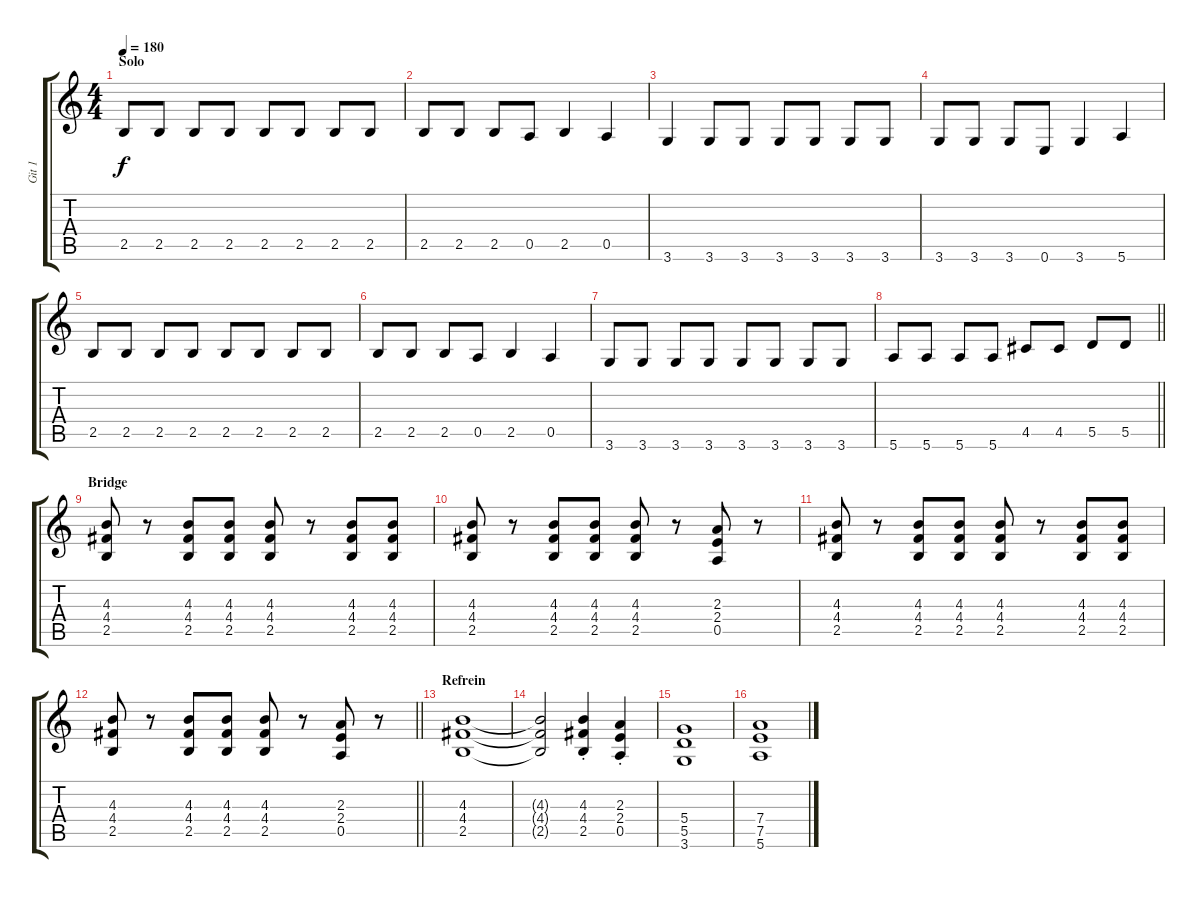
\track ("Git 1" "Git 1") {instrument distortionguitar}
\staff {score tabs}
\tuning (E4 B3 G3 D3 A2 E2) {hide}
\ts (4 4)
\section ("" "Solo")
\tempo 180
\clef g2
\ks c
2.5.8{dy f} 2.5.8 2.5.8 2.5.8 2.5.8 2.5.8 2.5.8 2.5.8 |
2.5.8 2.5.8 2.5.8 0.5.8 2.5.4 0.5.4 |
3.6.4 3.6.8 3.6.8 3.6.8 3.6.8 3.6.8 3.6.8 |
3.6.8 3.6.8 3.6.8 0.6.8 3.6.4 5.6.4 |
2.5.8 2.5.8 2.5.8 2.5.8 2.5.8 2.5.8 2.5.8 2.5.8 |
2.5.8 2.5.8 2.5.8 0.5.8 2.5.4 0.5.4 |
3.6.8 3.6.8 3.6.8 3.6.8 3.6.8 3.6.8 3.6.8 3.6.8 |
\barLineRight lightlight
5.6.8 5.6.8 5.6.8 5.6.8 4.5.8 4.5.8 5.5.8 5.5.8 |
\section ("" "Bridge")
(4.3 4.4 2.5).8 r.8 (4.3 4.4 2.5).8 (4.3 4.4 2.5).8 (4.3 4.4 2.5).8 r.8 (4.3 4.4 2.5).8 (4.3 4.4 2.5).8 |
(4.3 4.4 2.5).8 r.8 (4.3 4.4 2.5).8 (4.3 4.4 2.5).8 (4.3 4.4 2.5).8 r.8 (2.3 2.4 0.5).8 r.8 |
(4.3 4.4 2.5).8 r.8 (4.3 4.4 2.5).8 (4.3 4.4 2.5).8 (4.3 4.4 2.5).8 r.8 (4.3 4.4 2.5).8 (4.3 4.4 2.5).8 |
\barLineRight lightlight
(4.3 4.4 2.5).8 r.8 (4.3 4.4 2.5).8 (4.3 4.4 2.5).8 (4.3 4.4 2.5).8 r.8 (2.3 2.4 0.5).8 r.8 |
\section ("" "Refrein")
(4.3 4.4 2.5).1 |
(4.3{t} 4.4{t} 2.5{t}).2 (4.3 4.4 2.5{st}).4 (2.3 2.4 0.5{st}).4 |
(5.4 5.5 3.6).1 |
(7.4 7.5 5.6).1
